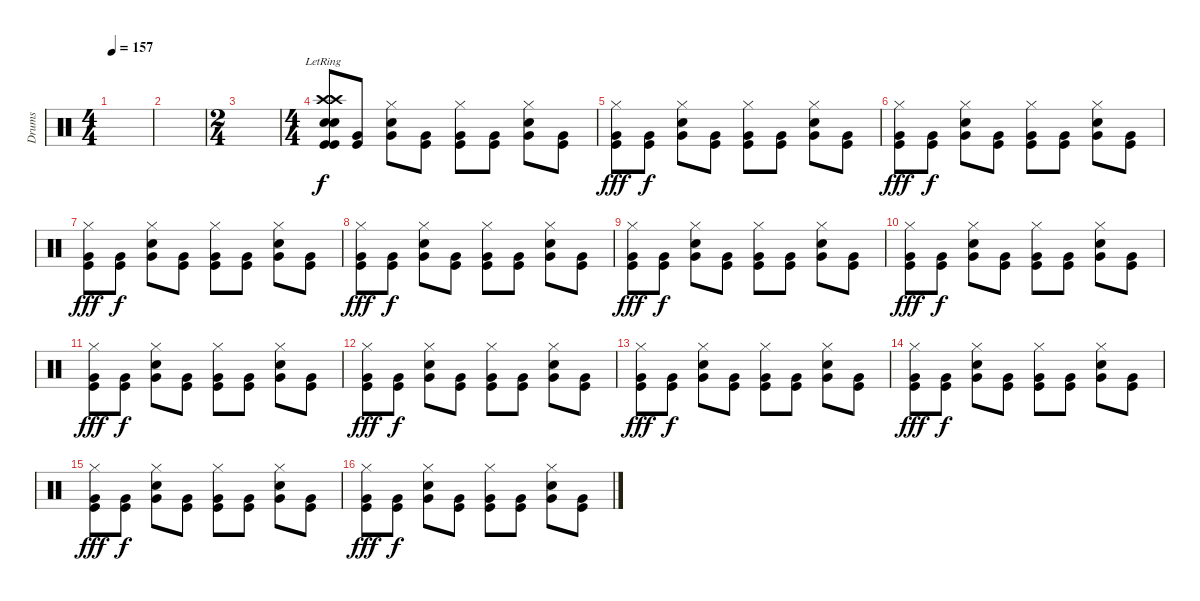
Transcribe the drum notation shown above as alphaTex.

\track ("Drums" "Drums") {instrument percussion}
\staff {score}
\articulation defaults
\ts (4 4)
\tempo 157
\clef neutral
\ks c
|
|
\ts (2 4)
|
\ts (4 4)
("Kick (hit)" "Crash high (hit)"{lr} "Crash high (hit)"{lr} "Snare (hit) 2" "Snare (hit) 2"{lr} "Kick (hit)").8 ("Very Low Tom (hit)" "Kick (hit)").8{dy f} ("Very Low Tom (hit)" "Hi-Hat (closed)" "Snare (hit) 2").8 ("Very Low Tom (hit)" "Kick (hit)").8 ("Very Low Tom (hit)" "Hi-Hat (closed)" "Kick (hit)").8 ("Very Low Tom (hit)" "Kick (hit)").8 ("Very Low Tom (hit)" "Hi-Hat (closed)" "Snare (hit) 2").8 ("Very Low Tom (hit)" "Kick (hit)").8 |
("Very Low Tom (hit)" "Hi-Hat (closed)" "Kick (hit)").8{dy fff} ("Very Low Tom (hit)" "Kick (hit)").8{dy f} ("Very Low Tom (hit)" "Hi-Hat (closed)" "Snare (hit) 2").8 ("Very Low Tom (hit)" "Kick (hit)").8 ("Very Low Tom (hit)" "Hi-Hat (closed)" "Kick (hit)").8 ("Very Low Tom (hit)" "Kick (hit)").8 ("Very Low Tom (hit)" "Hi-Hat (closed)" "Snare (hit) 2").8 ("Very Low Tom (hit)" "Kick (hit)").8 |
("Very Low Tom (hit)" "Hi-Hat (closed)" "Kick (hit)").8{dy fff} ("Very Low Tom (hit)" "Kick (hit)").8{dy f} ("Very Low Tom (hit)" "Hi-Hat (closed)" "Snare (hit) 2").8 ("Very Low Tom (hit)" "Kick (hit)").8 ("Very Low Tom (hit)" "Hi-Hat (closed)" "Kick (hit)").8 ("Very Low Tom (hit)" "Kick (hit)").8 ("Very Low Tom (hit)" "Hi-Hat (closed)" "Snare (hit) 2").8 ("Very Low Tom (hit)" "Kick (hit)").8 |
("Very Low Tom (hit)" "Hi-Hat (closed)" "Kick (hit)").8{dy fff} ("Very Low Tom (hit)" "Kick (hit)").8{dy f} ("Very Low Tom (hit)" "Hi-Hat (closed)" "Snare (hit) 2").8 ("Very Low Tom (hit)" "Kick (hit)").8 ("Very Low Tom (hit)" "Hi-Hat (closed)" "Kick (hit)").8 ("Very Low Tom (hit)" "Kick (hit)").8 ("Very Low Tom (hit)" "Hi-Hat (closed)" "Snare (hit) 2").8 ("Very Low Tom (hit)" "Kick (hit)").8 |
("Very Low Tom (hit)" "Hi-Hat (closed)" "Kick (hit)").8{dy fff} ("Very Low Tom (hit)" "Kick (hit)").8{dy f} ("Very Low Tom (hit)" "Hi-Hat (closed)" "Snare (hit) 2").8 ("Very Low Tom (hit)" "Kick (hit)").8 ("Very Low Tom (hit)" "Hi-Hat (closed)" "Kick (hit)").8 ("Very Low Tom (hit)" "Kick (hit)").8 ("Very Low Tom (hit)" "Hi-Hat (closed)" "Snare (hit) 2").8 ("Very Low Tom (hit)" "Kick (hit)").8 |
("Very Low Tom (hit)" "Hi-Hat (closed)" "Kick (hit)").8{dy fff} ("Very Low Tom (hit)" "Kick (hit)").8{dy f} ("Very Low Tom (hit)" "Hi-Hat (closed)" "Snare (hit) 2").8 ("Very Low Tom (hit)" "Kick (hit)").8 ("Very Low Tom (hit)" "Hi-Hat (closed)" "Kick (hit)").8 ("Very Low Tom (hit)" "Kick (hit)").8 ("Very Low Tom (hit)" "Hi-Hat (closed)" "Snare (hit) 2").8 ("Very Low Tom (hit)" "Kick (hit)").8 |
("Very Low Tom (hit)" "Hi-Hat (closed)" "Kick (hit)").8{dy fff} ("Very Low Tom (hit)" "Kick (hit)").8{dy f} ("Very Low Tom (hit)" "Hi-Hat (closed)" "Snare (hit) 2").8 ("Very Low Tom (hit)" "Kick (hit)").8 ("Very Low Tom (hit)" "Hi-Hat (closed)" "Kick (hit)").8 ("Very Low Tom (hit)" "Kick (hit)").8 ("Very Low Tom (hit)" "Hi-Hat (closed)" "Snare (hit) 2").8 ("Very Low Tom (hit)" "Kick (hit)").8 |
("Very Low Tom (hit)" "Hi-Hat (closed)" "Kick (hit)").8{dy fff} ("Very Low Tom (hit)" "Kick (hit)").8{dy f} ("Very Low Tom (hit)" "Hi-Hat (closed)" "Snare (hit) 2").8 ("Very Low Tom (hit)" "Kick (hit)").8 ("Very Low Tom (hit)" "Hi-Hat (closed)" "Kick (hit)").8 ("Very Low Tom (hit)" "Kick (hit)").8 ("Very Low Tom (hit)" "Hi-Hat (closed)" "Snare (hit) 2").8 ("Very Low Tom (hit)" "Kick (hit)").8 |
("Very Low Tom (hit)" "Hi-Hat (closed)" "Kick (hit)").8{dy fff} ("Very Low Tom (hit)" "Kick (hit)").8{dy f} ("Very Low Tom (hit)" "Hi-Hat (closed)" "Snare (hit) 2").8 ("Very Low Tom (hit)" "Kick (hit)").8 ("Very Low Tom (hit)" "Hi-Hat (closed)" "Kick (hit)").8 ("Very Low Tom (hit)" "Kick (hit)").8 ("Very Low Tom (hit)" "Hi-Hat (closed)" "Snare (hit) 2").8 ("Very Low Tom (hit)" "Kick (hit)").8 |
("Very Low Tom (hit)" "Hi-Hat (closed)" "Kick (hit)").8{dy fff} ("Very Low Tom (hit)" "Kick (hit)").8{dy f} ("Very Low Tom (hit)" "Hi-Hat (closed)" "Snare (hit) 2").8 ("Very Low Tom (hit)" "Kick (hit)").8 ("Very Low Tom (hit)" "Hi-Hat (closed)" "Kick (hit)").8 ("Very Low Tom (hit)" "Kick (hit)").8 ("Very Low Tom (hit)" "Hi-Hat (closed)" "Snare (hit) 2").8 ("Very Low Tom (hit)" "Kick (hit)").8 |
("Very Low Tom (hit)" "Hi-Hat (closed)" "Kick (hit)").8{dy fff} ("Very Low Tom (hit)" "Kick (hit)").8{dy f} ("Very Low Tom (hit)" "Hi-Hat (closed)" "Snare (hit) 2").8 ("Very Low Tom (hit)" "Kick (hit)").8 ("Very Low Tom (hit)" "Hi-Hat (closed)" "Kick (hit)").8 ("Very Low Tom (hit)" "Kick (hit)").8 ("Very Low Tom (hit)" "Hi-Hat (closed)" "Snare (hit) 2").8 ("Very Low Tom (hit)" "Kick (hit)").8 |
("Very Low Tom (hit)" "Hi-Hat (closed)" "Kick (hit)").8{dy fff} ("Very Low Tom (hit)" "Kick (hit)").8{dy f} ("Very Low Tom (hit)" "Hi-Hat (closed)" "Snare (hit) 2").8 ("Very Low Tom (hit)" "Kick (hit)").8 ("Very Low Tom (hit)" "Hi-Hat (closed)" "Kick (hit)").8 ("Very Low Tom (hit)" "Kick (hit)").8 ("Very Low Tom (hit)" "Hi-Hat (closed)" "Snare (hit) 2").8 ("Very Low Tom (hit)" "Kick (hit)").8 |
("Very Low Tom (hit)" "Hi-Hat (closed)" "Kick (hit)").8{dy fff} ("Very Low Tom (hit)" "Kick (hit)").8{dy f} ("Very Low Tom (hit)" "Hi-Hat (closed)" "Snare (hit) 2").8 ("Very Low Tom (hit)" "Kick (hit)").8 ("Very Low Tom (hit)" "Hi-Hat (closed)" "Kick (hit)").8 ("Very Low Tom (hit)" "Kick (hit)").8 ("Very Low Tom (hit)" "Hi-Hat (closed)" "Snare (hit) 2").8 ("Very Low Tom (hit)" "Kick (hit)").8
